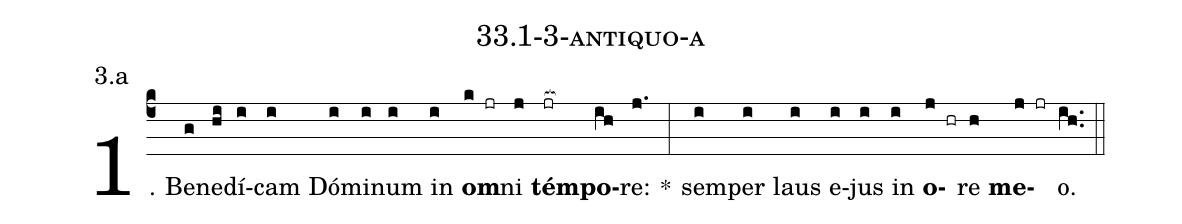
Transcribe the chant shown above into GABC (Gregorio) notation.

name: 33.1-3-antiquo-a;
annotation: 3.a;
%%
(c4)1. Be(g)ne(hi)dí(i)cam(i) Dó(i)mi(i)num(i) in(i) <b>om</b>(k jr)ni(j) <b>tém</b>(jr[ocb:1{])<b>po</b>(ih[ocb:0}])re:(j.) *(:) sem(i)per(i) laus(i) e(i)jus(i) in(i) <b>o</b>(j hr)re(h) <b>me</b>(j jr)o.(ih..) (::)
